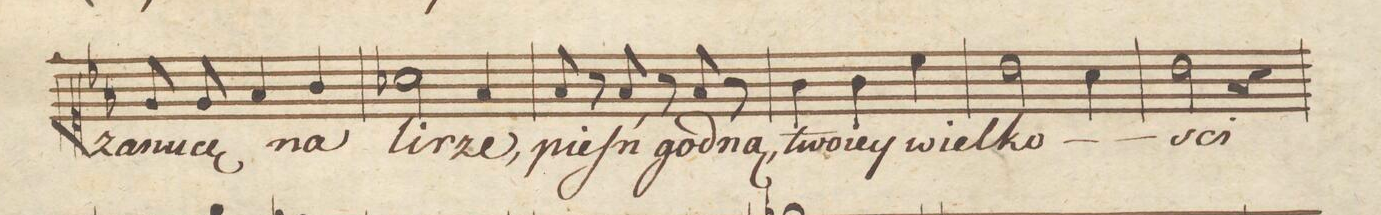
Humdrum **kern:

**kern	**text	**dynam
*I"Soprano.	*	*
*clefC1	*	*
*k[b-e-]	*	*
*met(c|)	*	*
*M3/4	*	*
8e-/	za-	.
8e-/	-nu-	.
4f/	-cę	.
4g/	na	.
=75	=75	=75
2a-X\	li-	.
4f/	-rze,	.
=76	=76	=76
8f/	pieſń	.
8r	.	.
8f/	go-	.
8r	.	.
8f/	-dną,	.
8r	.	.
=77	=77	=77
4g\	two-	.
4g\	-iey	.
4cc\	wiel-	.
=78	=78	=78
2b-\	-ko-	.
4a\	.	.
=79	=79	=79
2b-\	-sci	.
4r	.	.
=80	=80	=80
*-	*-	*-
